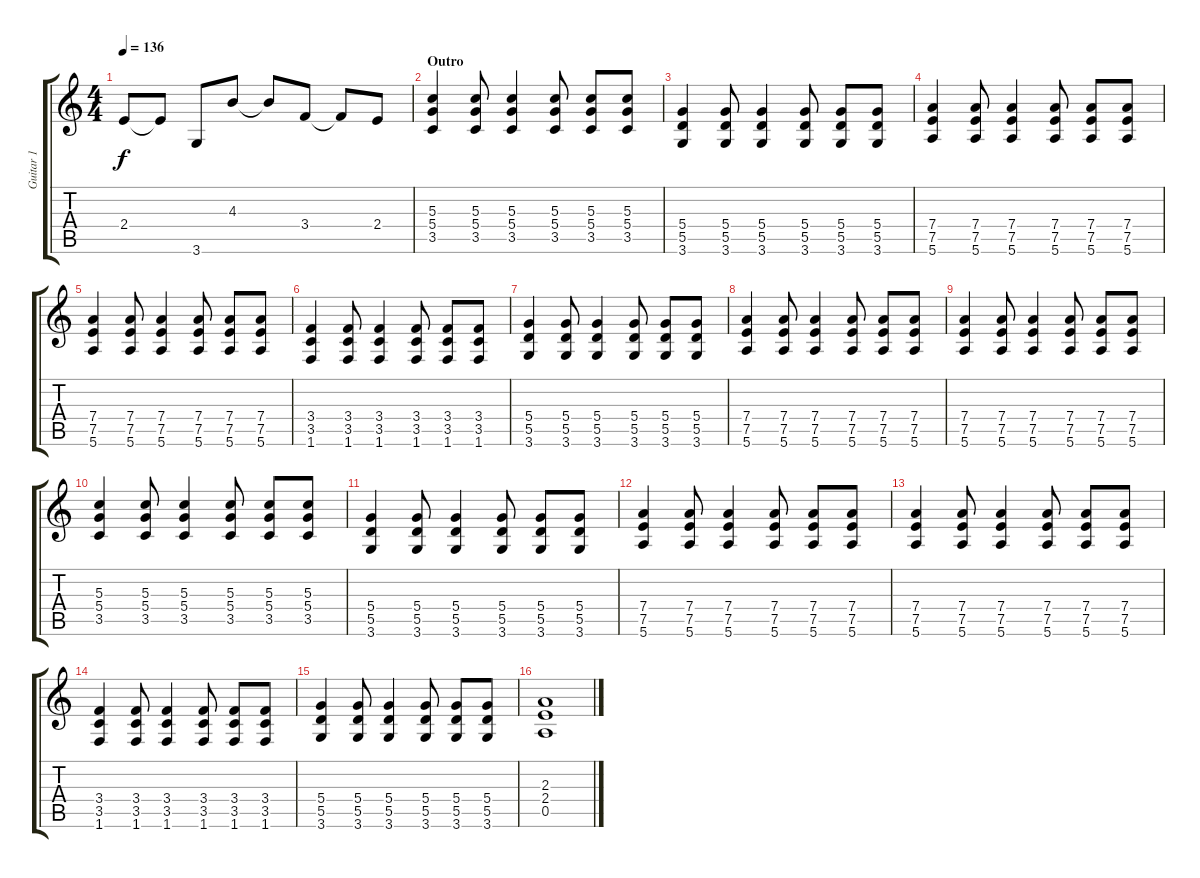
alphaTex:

\track ("Guitar 1" "Guitar 1") {instrument acousticguitarsteel}
\staff {score tabs}
\tuning (E4 B3 G3 D3 A2 E2) {hide}
\ts (4 4)
\tempo 136
\clef g2
\ks c
2.4{t}.8{dy f} 2.4{t}.8 3.6.8 4.3.8 4.3{t}.8 3.4.8 3.4{t}.8 2.4.8 |
\section ("" "Outro")
(5.3 5.4 3.5).4{volume 10} (5.3 5.4 3.5).8 (5.3 5.4 3.5).4 (5.3 5.4 3.5).8 (5.3 5.4 3.5).8 (5.3 5.4 3.5).8 |
(5.4 5.5 3.6).4 (5.4 5.5 3.6).8 (5.4 5.5 3.6).4 (5.4 5.5 3.6).8 (5.4 5.5 3.6).8 (5.4 5.5 3.6).8 |
(7.4 7.5 5.6).4 (7.4 7.5 5.6).8 (7.4 7.5 5.6).4 (7.4 7.5 5.6).8 (7.4 7.5 5.6).8 (7.4 7.5 5.6).8 |
(7.4 7.5 5.6).4 (7.4 7.5 5.6).8 (7.4 7.5 5.6).4 (7.4 7.5 5.6).8 (7.4 7.5 5.6).8 (7.4 7.5 5.6).8 |
(3.4 3.5 1.6).4 (3.4 3.5 1.6).8 (3.4 3.5 1.6).4 (3.4 3.5 1.6).8 (3.4 3.5 1.6).8 (3.4 3.5 1.6).8 |
(5.4 5.5 3.6).4 (5.4 5.5 3.6).8 (5.4 5.5 3.6).4 (5.4 5.5 3.6).8 (5.4 5.5 3.6).8 (5.4 5.5 3.6).8 |
(7.4 7.5 5.6).4 (7.4 7.5 5.6).8 (7.4 7.5 5.6).4 (7.4 7.5 5.6).8 (7.4 7.5 5.6).8 (7.4 7.5 5.6).8 |
(7.4 7.5 5.6).4 (7.4 7.5 5.6).8 (7.4 7.5 5.6).4 (7.4 7.5 5.6).8 (7.4 7.5 5.6).8 (7.4 7.5 5.6).8 |
(5.3 5.4 3.5).4 (5.3 5.4 3.5).8 (5.3 5.4 3.5).4 (5.3 5.4 3.5).8 (5.3 5.4 3.5).8 (5.3 5.4 3.5).8 |
(5.4 5.5 3.6).4 (5.4 5.5 3.6).8 (5.4 5.5 3.6).4 (5.4 5.5 3.6).8 (5.4 5.5 3.6).8 (5.4 5.5 3.6).8 |
(7.4 7.5 5.6).4 (7.4 7.5 5.6).8 (7.4 7.5 5.6).4 (7.4 7.5 5.6).8 (7.4 7.5 5.6).8 (7.4 7.5 5.6).8 |
(7.4 7.5 5.6).4 (7.4 7.5 5.6).8 (7.4 7.5 5.6).4 (7.4 7.5 5.6).8 (7.4 7.5 5.6).8 (7.4 7.5 5.6).8 |
(3.4 3.5 1.6).4 (3.4 3.5 1.6).8 (3.4 3.5 1.6).4 (3.4 3.5 1.6).8 (3.4 3.5 1.6).8 (3.4 3.5 1.6).8 |
(5.4 5.5 3.6).4 (5.4 5.5 3.6).8 (5.4 5.5 3.6).4 (5.4 5.5 3.6).8 (5.4 5.5 3.6).8 (5.4 5.5 3.6).8 |
(2.3 2.4 0.5).1
